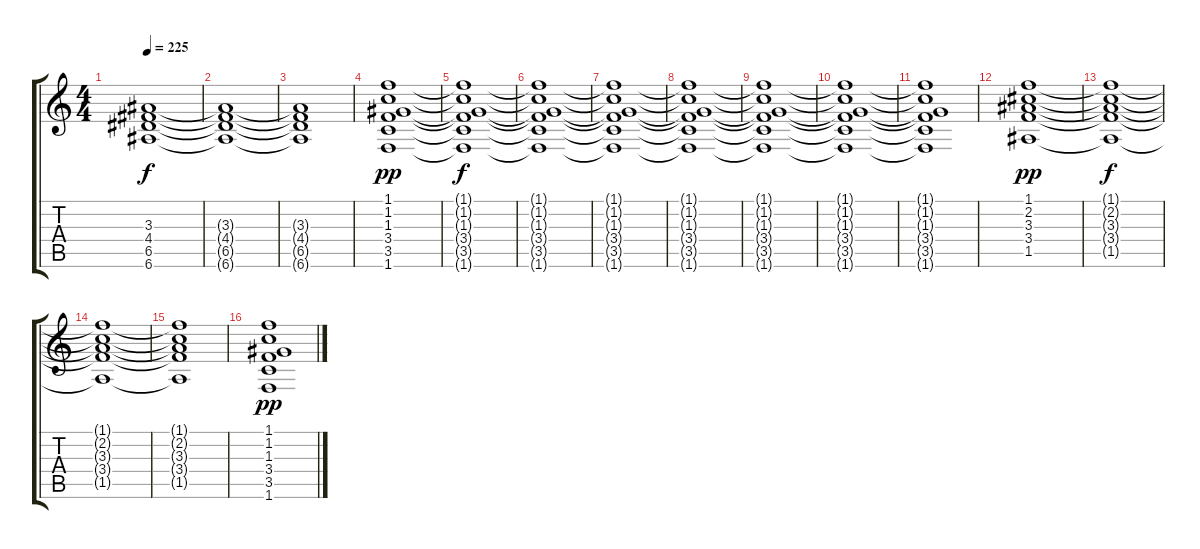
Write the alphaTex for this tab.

\track "" {instrument electricguitarmuted}
\staff {score tabs}
\tuning (E4 B3 G3 D3 A2 E2) {hide}
\ts (4 4)
\tempo 225
\clef g2
\ks c
(3.3{t} 4.4{t} 6.5{t} 6.6{t}).1{dy f} |
(3.3{t} 4.4{t} 6.5{t} 6.6{t}).1 |
(3.3{t} 4.4{t} 6.5{t} 6.6{t}).1 |
(1.1 1.2 1.3 3.4 3.5 1.6).1{dy pp} |
(1.1{t} 1.2{t} 1.3{t} 3.4{t} 3.5{t} 1.6{t}).1{dy f} |
(1.1{t} 1.2{t} 1.3{t} 3.4{t} 3.5{t} 1.6{t}).1 |
(1.1{t} 1.2{t} 1.3{t} 3.4{t} 3.5{t} 1.6{t}).1 |
(1.1{t} 1.2{t} 1.3{t} 3.4{t} 3.5{t} 1.6{t}).1 |
(1.1{t} 1.2{t} 1.3{t} 3.4{t} 3.5{t} 1.6{t}).1 |
(1.1{t} 1.2{t} 1.3{t} 3.4{t} 3.5{t} 1.6{t}).1 |
(1.1{t} 1.2{t} 1.3{t} 3.4{t} 3.5{t} 1.6{t}).1 |
(1.1 2.2 3.3 3.4 1.5).1{dy pp} |
(1.1{t} 2.2{t} 3.3{t} 3.4{t} 1.5{t}).1{dy f} |
(1.1{t} 2.2{t} 3.3{t} 3.4{t} 1.5{t}).1 |
(1.1{t} 2.2{t} 3.3{t} 3.4{t} 1.5{t}).1 |
(1.1 1.2 1.3 3.4 3.5 1.6).1{dy pp}
